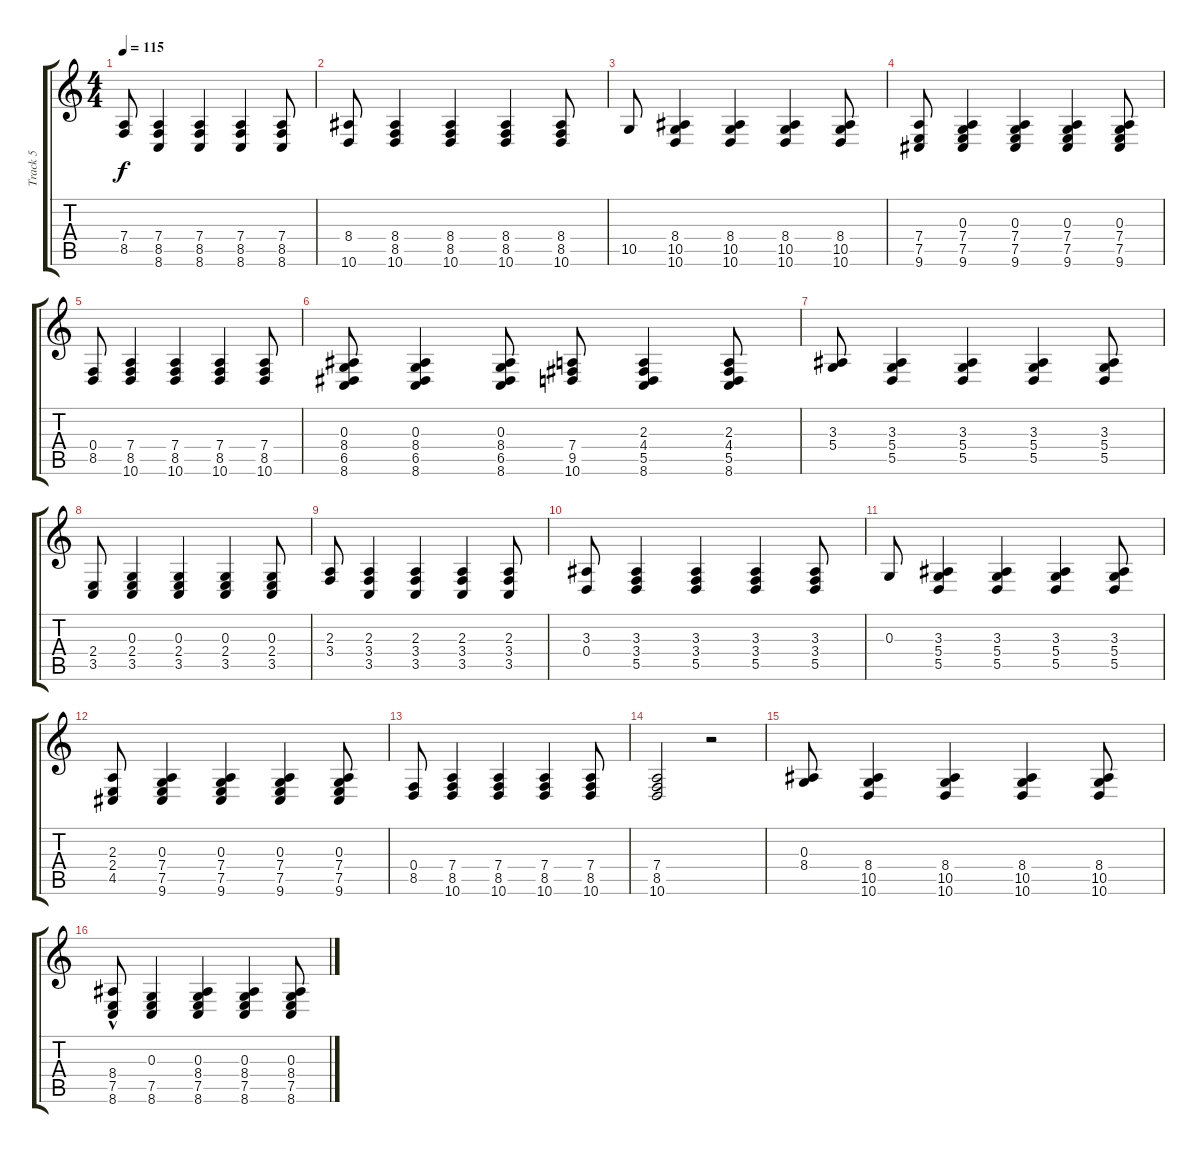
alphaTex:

\track ("Track 5" "Track 5") {instrument acousticgrandpiano}
\staff {score tabs}
\tuning (E4 B3 G3 D3 A2 E2) {hide}
\ts (4 4)
\tempo 115
\clef g2
\ks c
(7.4 8.5).8{dy f} (7.4 8.5 8.6).4 (7.4 8.5 8.6).4 (7.4 8.5 8.6).4 (7.4 8.5 8.6).8 |
(8.4 10.6).8 (8.4 8.5 10.6).4 (8.4 8.5 10.6).4 (8.4 8.5 10.6).4 (8.4 8.5 10.6).8 |
10.5.8 (8.4 10.5 10.6).4 (8.4 10.5 10.6).4 (8.4 10.5 10.6).4 (8.4 10.5 10.6).8 |
(7.4 7.5 9.6).8 (0.3 7.4 7.5 9.6).4 (0.3 7.4 7.5 9.6).4 (0.3 7.4 7.5 9.6).4 (0.3 7.4 7.5 9.6).8 |
(0.4 8.5).8 (7.4 8.5 10.6).4 (7.4 8.5 10.6).4 (7.4 8.5 10.6).4 (7.4 8.5 10.6).8 |
(0.3 8.4 6.5 8.6).8 (0.3 8.4 6.5 8.6).4 (0.3 8.4 6.5 8.6).8 (7.4 9.5 10.6).8 (2.3 4.4 5.5 8.6).4 (2.3 4.4 5.5 8.6).8 |
(3.3 5.4).8 (3.3 5.4 5.5).4 (3.3 5.4 5.5).4 (3.3 5.4 5.5).4 (3.3 5.4 5.5).8 |
(2.4 3.5).8 (0.3 2.4 3.5).4 (0.3 2.4 3.5).4 (0.3 2.4 3.5).4 (0.3 2.4 3.5).8 |
(2.3 3.4).8 (2.3 3.4 3.5).4 (2.3 3.4 3.5).4 (2.3 3.4 3.5).4 (2.3 3.4 3.5).8 |
(3.3 0.4).8 (3.3 3.4 5.5).4 (3.3 3.4 5.5).4 (3.3 3.4 5.5).4 (3.3 3.4 5.5).8 |
0.3.8 (3.3 5.4 5.5).4 (3.3 5.4 5.5).4 (3.3 5.4 5.5).4 (3.3 5.4 5.5).8 |
(2.3 2.4 4.5).8 (0.3 7.4 7.5 9.6).4 (0.3 7.4 7.5 9.6).4 (0.3 7.4 7.5 9.6).4 (0.3 7.4 7.5 9.6).8 |
(0.4 8.5).8 (7.4 8.5 10.6).4 (7.4 8.5 10.6).4 (7.4 8.5 10.6).4 (7.4 8.5 10.6).8 |
(7.4 8.5 10.6).2 r.2 |
(0.3 8.4).8 (8.4 10.5 10.6).4 (8.4 10.5 10.6).4 (8.4 10.5 10.6).4 (8.4 10.5 10.6).8 |
(8.4{hac} 7.5 8.6).8 (0.3 7.5 8.6).4 (0.3 8.4 7.5 8.6).4 (0.3 8.4 7.5 8.6).4 (0.3 8.4 7.5 8.6).8
